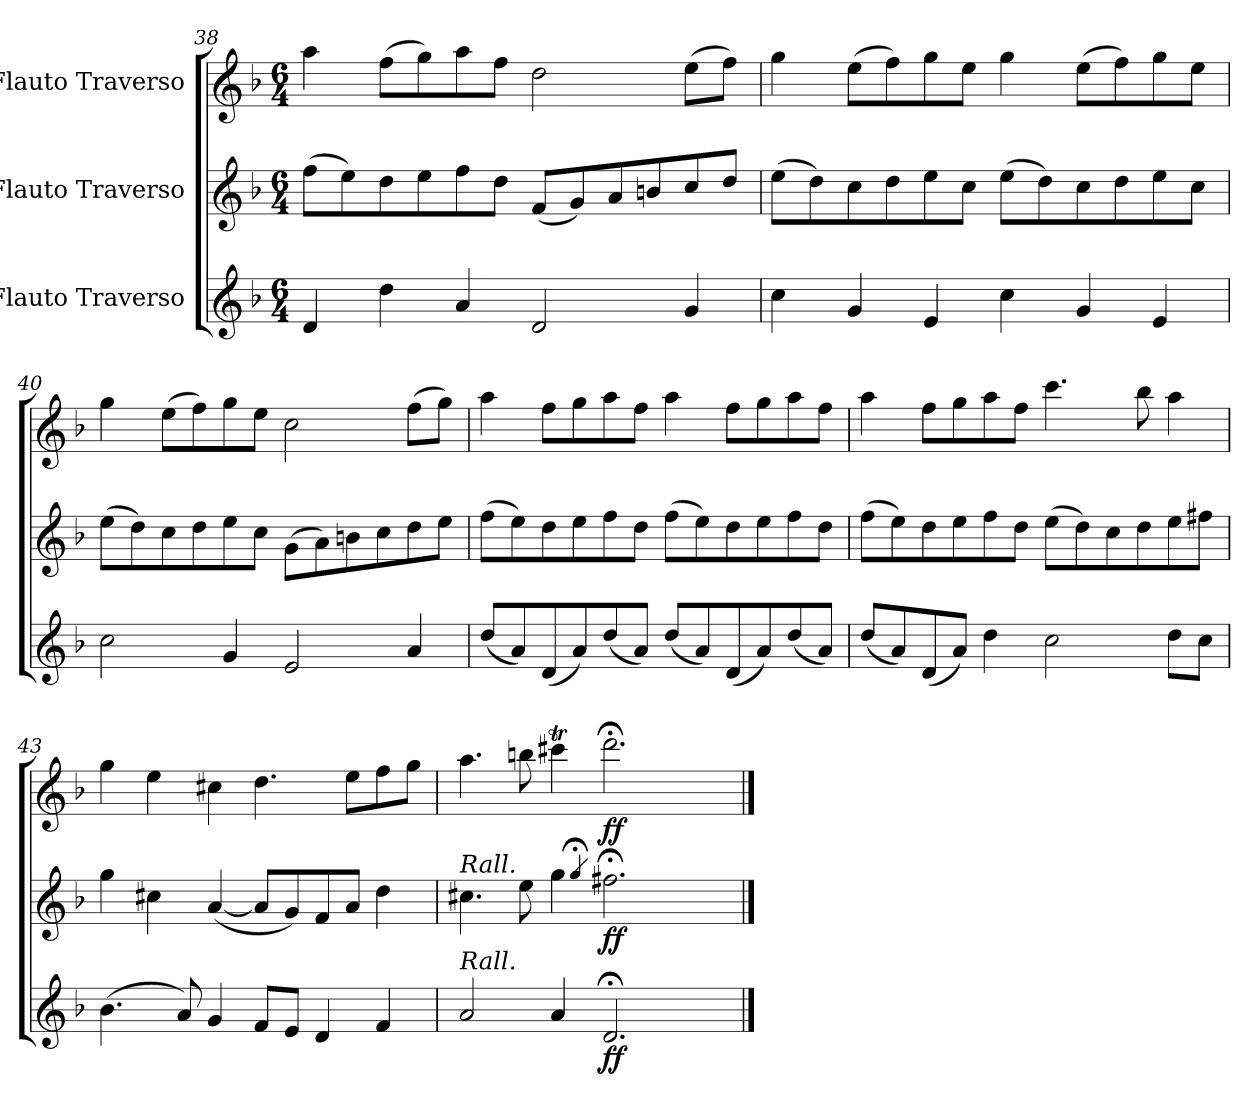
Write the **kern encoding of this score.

**kern	**dynam	**kern	**dynam	**kern	**dynam
*part3	*part3	*part2	*part2	*part1	*part1
*staff3	*staff3	*staff2	*staff2	*staff1	*staff1
*I"Flauto Traverso	*	*I"Flauto Traverso	*	*I"Flauto Traverso	*
*clefG2	*	*clefG2	*	*clefG2	*
*k[b-]	*	*k[b-]	*	*k[b-]	*
*M6/4	*	*M6/4	*	*M6/4	*
=38	=38	=38	=38	=38	=38
4d/	.	(>8ff\L	.	4aa\	.
.	.	8ee\)	.	.	.
4dd\	.	8dd\	.	(>8ff\L	.
.	.	8ee\	.	8gg\)	.
4a/	.	8ff\	.	8aa\	.
.	.	8dd\J	.	8ff\J	.
2d/	.	(<8f/L	.	2dd\	.
.	.	8g/)	.	.	.
.	.	8a/	.	.	.
.	.	8bn/	.	.	.
4g/	.	8cc/	.	(>8ee\L	.
.	.	8dd/J	.	8ff\J)	.
=39	=39	=39	=39	=39	=39
4cc\	.	(>8ee\L	.	4gg\	.
.	.	8dd\)	.	.	.
4g/	.	8cc\	.	(>8ee\L	.
.	.	8dd\	.	8ff\)	.
4e/	.	8ee\	.	8gg\	.
.	.	8cc\J	.	8ee\J	.
4cc\	.	(>8ee\L	.	4gg\	.
.	.	8dd\)	.	.	.
4g/	.	8cc\	.	(>8ee\L	.
.	.	8dd\	.	8ff\)	.
4e/	.	8ee\	.	8gg\	.
.	.	8cc\J	.	8ee\J	.
=40	=40	=40	=40	=40	=40
2cc\	.	(>8ee\L	.	4gg\	.
.	.	8dd\)	.	.	.
.	.	8cc\	.	(>8ee\L	.
.	.	8dd\	.	8ff\)	.
4g/	.	8ee\	.	8gg\	.
.	.	8cc\J	.	8ee\J	.
2e/	.	(>8g\L	.	2cc\	.
.	.	8a\)	.	.	.
.	.	8bn\	.	.	.
.	.	8cc\	.	.	.
4a/	.	8dd\	.	(>8ff\L	.
.	.	8ee\J	.	8gg\J)	.
!!LO:LB:g=z
=41	=41	=41	=41	=41	=41
(<8dd/L	.	(>8ff\L	.	4aa\	.
8a/)	.	8ee\)	.	.	.
(<8d/	.	8dd\	.	8ff\L	.
8a/)	.	8ee\	.	8gg\	.
(<8dd/	.	8ff\	.	8aa\	.
8a/J)	.	8dd\J	.	8ff\J	.
(<8dd/L	.	(>8ff\L	.	4aa\	.
8a/)	.	8ee\)	.	.	.
(<8d/	.	8dd\	.	8ff\L	.
8a/)	.	8ee\	.	8gg\	.
(<8dd/	.	8ff\	.	8aa\	.
8a/J)	.	8dd\J	.	8ff\J	.
=42	=42	=42	=42	=42	=42
(<8dd/L	.	(>8ff\L	.	4aa\	.
8a/)	.	8ee\)	.	.	.
(<8d/	.	8dd\	.	8ff\L	.
8a/J)	.	8ee\	.	8gg\	.
4dd\	.	8ff\	.	8aa\	.
.	.	8dd\J	.	8ff\J	.
2cc\	.	(>8ee\L	.	4.ccc\	.
.	.	8dd\)	.	.	.
.	.	8cc\	.	.	.
.	.	8dd\	.	8bb-\	.
8dd\L	.	8ee\	.	4aa\	.
8cc\J	.	8ff#X\J	.	.	.
=43	=43	=43	=43	=43	=43
(>4.b-\	.	4gg\	.	4gg\	.
.	.	4cc#X\	.	4ee\	.
8a/)	.	.	.	.	.
4g/	.	(<[4a/	.	4cc#X\	.
8f/L	.	8a/L]	.	4.dd\	.
8e/J	.	8g/)	.	.	.
4d/	.	8f/	.	.	.
*	*	*	*	*MM165	*
.	.	8a/J	.	8ee\L	.
*	*	*	*	*MM150	*
4f/	.	4dd\	.	8ff\	.
*	*	*	*	*MM120	*
.	.	.	.	8gg\J	.
=44	=44	=44	=44	=44	=44
*	*	*	*	*MM135	*
!	!	!	!	!LO:TX:a:i:t=Rall.	!
!	!	!LO:TX:a:i:t=Rall.	!	!	!
!LO:TX:a:i:t=Rall.	!	!	!	!	!
*	*	*	*	*^	*
2a/	.	4.cc#X\	.	4.aa\	1ryy	.
*	*	*	*	*MM120	*	*
.	.	8ee\	.	8bbn\	.	.
*	*	*	*	*MM90	*	*
4a/	.	4gg\	.	4ccc#Xt\	.	.
.	.	4qgg;</	.	.	.	.
!	!LO:DY:b	!	!LO:DY:b	!	!	!LO:DY:b
2.d;</	ff	2.ff#X;<\	ff	2.ddd;<\	.	ff
.	.	.	.	.	4ryy	.
*	*	*	*	*MM18	*	*
.	.	.	.	.	4ryy	.
*	*	*	*	*v	*v	*
==	==	==	==	==	==
*-	*-	*-	*-	*-	*-
